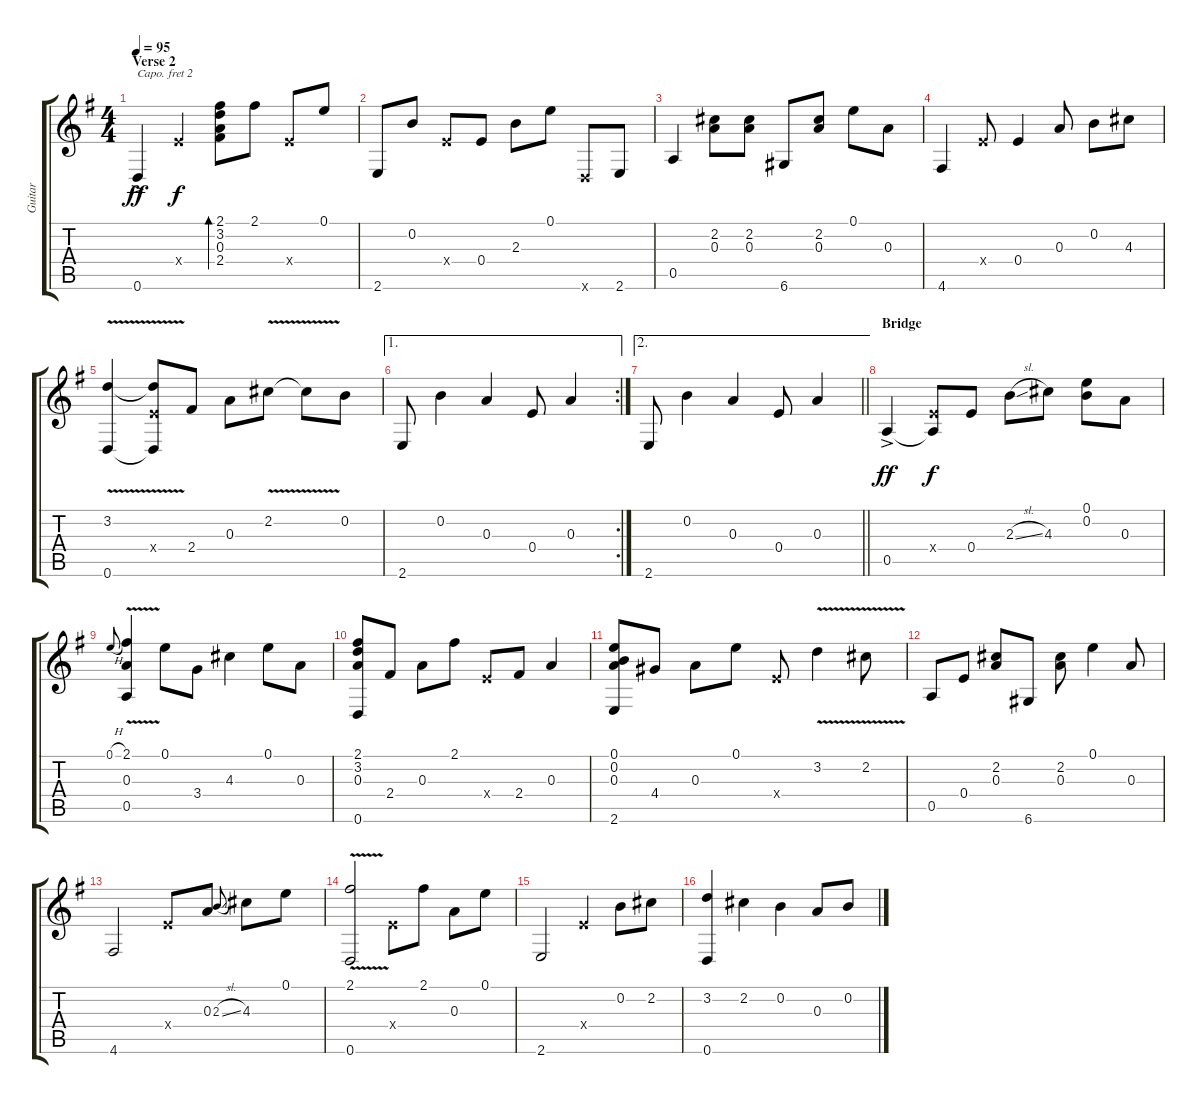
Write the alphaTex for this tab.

\track ("Guitar" "Guitar") {instrument acousticguitarsteel}
\staff {score tabs}
\capo 2
\tuning (D4 A3 G3 D3 G2 C2) {hide}
\ts (4 4)
\section ("" "Verse 2")
\tempo 95
\clef g2
\ks g
0.6{ac}.4{dy ff} 0.4{x}.4{dy f} (2.1 3.2 0.3 2.4).8{bd 480} 2.1.8 0.4{x}.8 0.1.8 |
2.6.8 0.2.8 0.4{x}.8 0.4.8 2.3.8 0.1.8 0.6{x}.8 2.6.8 |
0.5.4 (2.2 0.3).8 (2.2 0.3).8 6.6.8 (2.2 0.3).8 0.1.8 0.3.8 |
4.6.4 0.4{x}.8 0.4.4 0.3.8 0.2.8 4.3.8 |
(3.2{v} 0.6).4 (3.2{t} 0.4{x} 0.6{t}).8 2.4.8 0.3.8 2.2{v}.8 2.2{t}.8 0.2.8 |
\ae 1
\rc 2
2.6.8 0.2.4 0.3.4 0.4.8 0.3.4 |
\ae 2
\barLineRight lightlight
2.6.8 0.2.4 0.3.4 0.4.8 0.3.4 |
\section ("" "Bridge")
0.5{ac}.4{dy ff} (0.4{x} 0.5{t}).8{dy f} 0.4.8 2.3{sl}.8 4.3.8 (0.1 0.2).8 0.3.8 |
0.1{h}.8{gr onbeat} (2.1{v} 0.3 0.5).4 0.1.8 3.4.8 4.3.4 0.1.8 0.3.8 |
(2.1 3.2 0.3 0.6).8 2.4.8 0.3.8 2.1.8 0.4{x}.8 2.4.8 0.3.4 |
(0.1 0.2 0.3 2.6).8 4.4.8 0.3.8 0.1.8 0.4{x}.8 3.2{v}.4 2.2{v}.8 |
0.5.8 0.4.8 (2.2 0.3).8 6.6.8 (2.2 0.3).8 0.1.4 0.3.8 |
4.6.2 0.4{x}.8 0.3.8 2.3{sl}.8{gr onbeat} 4.3.8 0.1.8 |
(2.1{v} 0.6).2 0.4{x}.8 2.1.8 0.3.8 0.1.8 |
2.6.2 0.4{x}.4 0.2.8 2.2.8 |
(3.2 0.6).4 2.2.4 0.2.4 0.3.8 0.2.8
